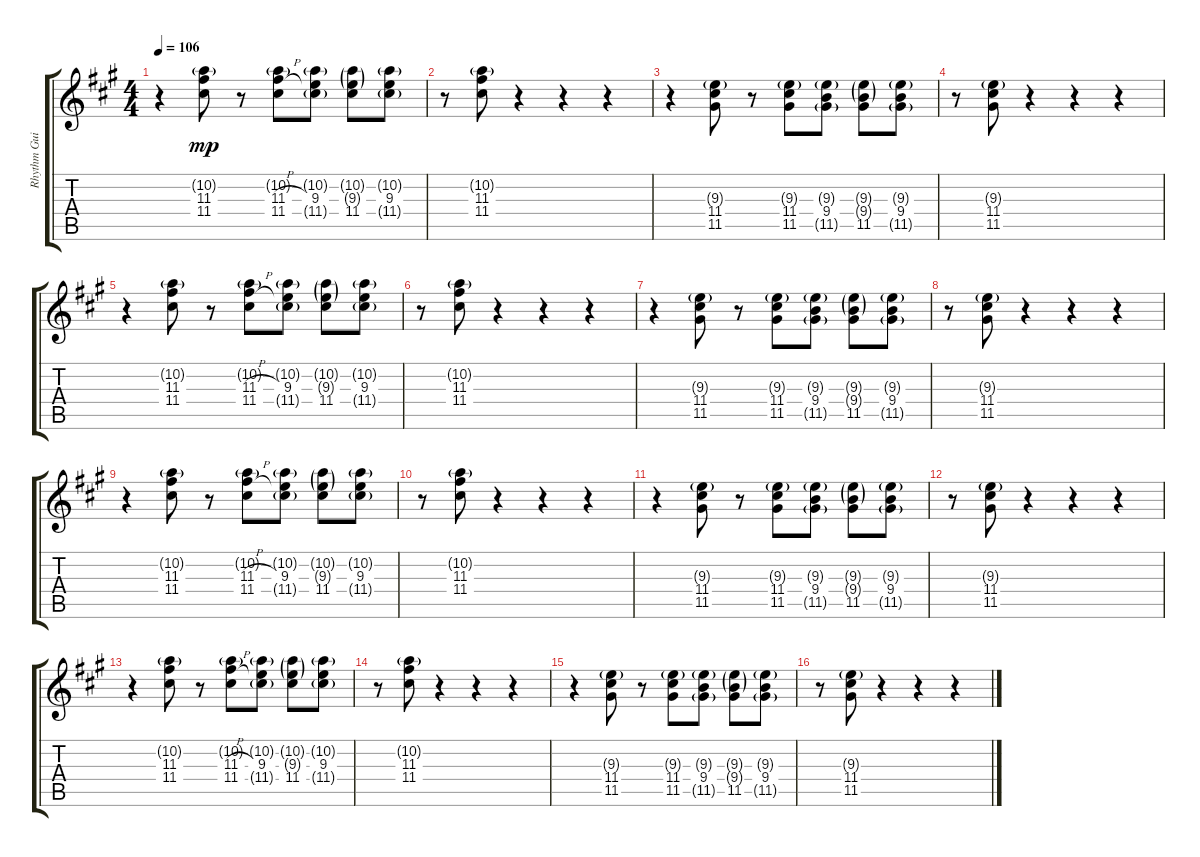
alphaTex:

\track ("Rhythm Guitar" "Rhythm Gui") {instrument electricguitarjazz}
\staff {score tabs}
\tuning (E4 B3 G3 D3 A2 E2) {hide}
\ts (4 4)
\tempo 106
\clef g2
\ks f#minor
r.4{dy mp} (10.2{g} 11.3 11.4).8 r.8 (10.2{g} 11.3{h} 11.4).8 (10.2{g} 9.3 11.4{g}).8 (10.2{g} 9.3{g} 11.4).8 (10.2{g} 9.3 11.4{g}).8 |
r.8 (10.2{g} 11.3 11.4).8 r.4 r.4 r.4 |
r.4 (9.3{g} 11.4 11.5).8 r.8 (9.3{g} 11.4 11.5).8 (9.3{g} 9.4 11.5{g}).8 (9.3{g} 9.4{g} 11.5).8 (9.3{g} 9.4 11.5{g}).8 |
r.8 (9.3{g} 11.4 11.5).8 r.4 r.4 r.4 |
r.4 (10.2{g} 11.3 11.4).8 r.8 (10.2{g} 11.3{h} 11.4).8 (10.2{g} 9.3 11.4{g}).8 (10.2{g} 9.3{g} 11.4).8 (10.2{g} 9.3 11.4{g}).8 |
r.8 (10.2{g} 11.3 11.4).8 r.4 r.4 r.4 |
r.4 (9.3{g} 11.4 11.5).8 r.8 (9.3{g} 11.4 11.5).8 (9.3{g} 9.4 11.5{g}).8 (9.3{g} 9.4{g} 11.5).8 (9.3{g} 9.4 11.5{g}).8 |
r.8 (9.3{g} 11.4 11.5).8 r.4 r.4 r.4 |
r.4 (10.2{g} 11.3 11.4).8 r.8 (10.2{g} 11.3{h} 11.4).8 (10.2{g} 9.3 11.4{g}).8 (10.2{g} 9.3{g} 11.4).8 (10.2{g} 9.3 11.4{g}).8 |
r.8 (10.2{g} 11.3 11.4).8 r.4 r.4 r.4 |
r.4 (9.3{g} 11.4 11.5).8 r.8 (9.3{g} 11.4 11.5).8 (9.3{g} 9.4 11.5{g}).8 (9.3{g} 9.4{g} 11.5).8 (9.3{g} 9.4 11.5{g}).8 |
r.8 (9.3{g} 11.4 11.5).8 r.4 r.4 r.4 |
r.4 (10.2{g} 11.3 11.4).8 r.8 (10.2{g} 11.3{h} 11.4).8 (10.2{g} 9.3 11.4{g}).8 (10.2{g} 9.3{g} 11.4).8 (10.2{g} 9.3 11.4{g}).8 |
r.8 (10.2{g} 11.3 11.4).8 r.4 r.4 r.4 |
r.4 (9.3{g} 11.4 11.5).8 r.8 (9.3{g} 11.4 11.5).8 (9.3{g} 9.4 11.5{g}).8 (9.3{g} 9.4{g} 11.5).8 (9.3{g} 9.4 11.5{g}).8 |
r.8 (9.3{g} 11.4 11.5).8 r.4 r.4 r.4
